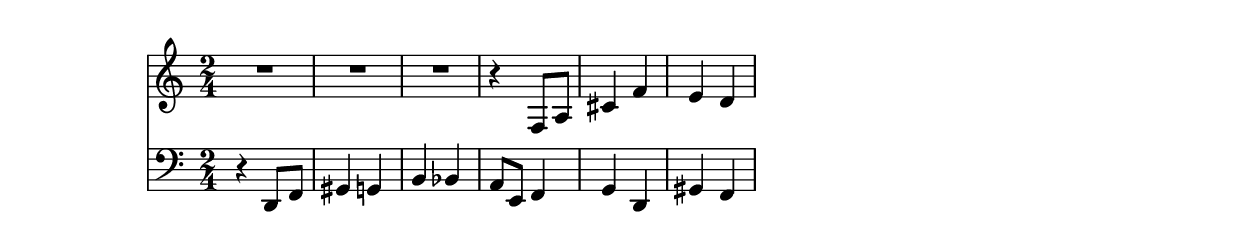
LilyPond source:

hornNotes =
  \relative c {
    \time 2/4
    R2*3
    r4 f8 a cis4 f e d
  }

bassoonNotes =
  \relative c {
    \clef bass
    r4 d,8 f gis4 g b bes
    a8 e f4 g d gis f
  }


<<
  \new Staff \hornNotes
  \new Staff \bassoonNotes
>>
